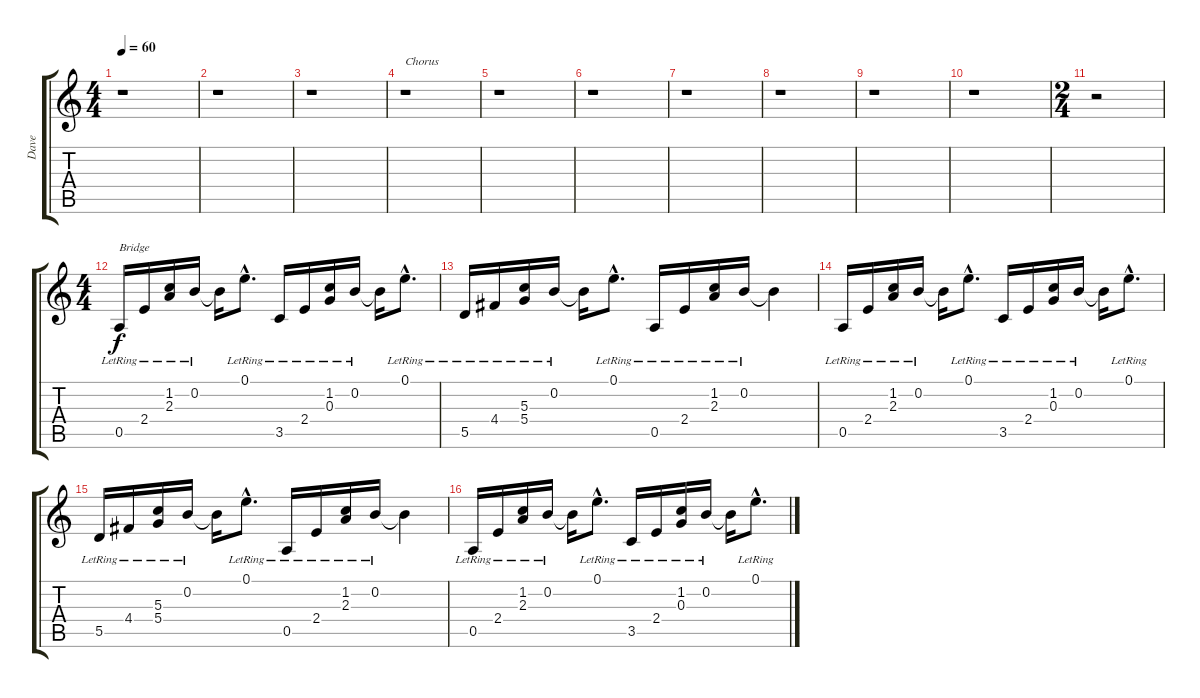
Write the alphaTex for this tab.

\track ("Dave" "Dave") {instrument electricguitarclean}
\staff {score tabs}
\tuning (E4 B3 G3 D3 A2 E2) {hide}
\ts (4 4)
\tempo 60
\clef g2
\ks c
r.1{dy f} |
r.1 |
r.1 |
r.1{txt "Chorus"} |
r.1 |
r.1 |
r.1 |
r.1 |
r.1 |
r.1 |
\ts (2 4)
r.2 |
\ts (4 4)
0.5{lr}.16{txt "Bridge"} 2.4{lr}.16 (1.2{lr} 2.3{lr}).16 0.2{lr}.16 0.2{t}.16 0.1{hac lr}.8{d} 3.5{lr}.16 2.4{lr}.16 (1.2{lr} 0.3{lr}).16 0.2{lr}.16 0.2{t}.16 0.1{hac lr}.8{d} |
5.5{lr}.16 4.4{lr}.16 (5.3{lr} 5.4{lr}).16 0.2{lr}.16 0.2{t}.16 0.1{hac lr}.8{d} 0.5{lr}.16 2.4{lr}.16 (1.2{lr} 2.3{lr}).16 0.2{lr}.16 0.2{t}.4 |
0.5{lr}.16 2.4{lr}.16 (1.2{lr} 2.3{lr}).16 0.2{lr}.16 0.2{t}.16 0.1{hac lr}.8{d} 3.5{lr}.16 2.4{lr}.16 (1.2{lr} 0.3{lr}).16 0.2{lr}.16 0.2{t}.16 0.1{hac lr}.8{d} |
5.5{lr}.16 4.4{lr}.16 (5.3{lr} 5.4{lr}).16 0.2{lr}.16 0.2{t}.16 0.1{hac lr}.8{d} 0.5{lr}.16 2.4{lr}.16 (1.2{lr} 2.3{lr}).16 0.2{lr}.16 0.2{t}.4 |
0.5{lr}.16 2.4{lr}.16 (1.2{lr} 2.3{lr}).16 0.2{lr}.16 0.2{t}.16 0.1{hac lr}.8{d} 3.5{lr}.16 2.4{lr}.16 (1.2{lr} 0.3{lr}).16 0.2{lr}.16 0.2{t}.16 0.1{hac lr}.8{d}
